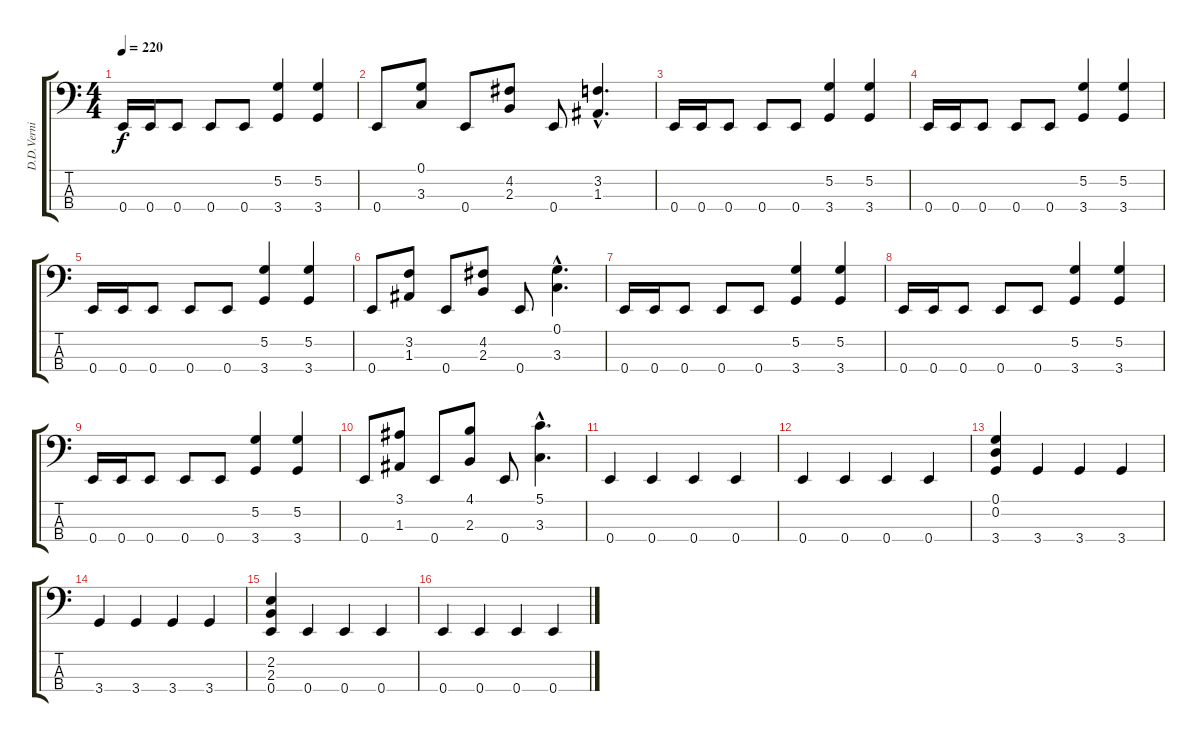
\track ("D.D.Verni - Bass" "D.D.Verni ") {instrument slapbass1}
\staff {score tabs}
\tuning (G2 D2 A1 E1) {hide}
\ts (4 4)
\tempo 220
\clef f4
\ks c
0.4.16{dy f} 0.4.16 0.4.8 0.4.8 0.4.8 (5.2 3.4).4 (5.2 3.4).4 |
0.4.8 (0.1 3.3).8 0.4.8 (4.2 2.3).8 0.4.8 (3.2{hac} 1.3{hac}).4{d} |
0.4.16 0.4.16 0.4.8 0.4.8 0.4.8 (5.2 3.4).4 (5.2 3.4).4 |
0.4.16 0.4.16 0.4.8 0.4.8 0.4.8 (5.2 3.4).4 (5.2 3.4).4 |
0.4.16 0.4.16 0.4.8 0.4.8 0.4.8 (5.2 3.4).4 (5.2 3.4).4 |
0.4.8 (3.2 1.3).8 0.4.8 (4.2 2.3).8 0.4.8 (0.1{hac} 3.3{hac}).4{d} |
0.4.16 0.4.16 0.4.8 0.4.8 0.4.8 (5.2 3.4).4 (5.2 3.4).4 |
0.4.16 0.4.16 0.4.8 0.4.8 0.4.8 (5.2 3.4).4 (5.2 3.4).4 |
0.4.16 0.4.16 0.4.8 0.4.8 0.4.8 (5.2 3.4).4 (5.2 3.4).4 |
0.4.8 (3.1 1.3).8 0.4.8 (4.1 2.3).8 0.4.8 (5.1{hac} 3.3{hac}).4{d} |
0.4.4 0.4.4 0.4.4 0.4.4 |
0.4.4 0.4.4 0.4.4 0.4.4 |
(0.1 0.2 3.4).4 3.4.4 3.4.4 3.4.4 |
3.4.4 3.4.4 3.4.4 3.4.4 |
(2.2 2.3 0.4).4 0.4.4 0.4.4 0.4.4 |
0.4.4 0.4.4 0.4.4 0.4.4
